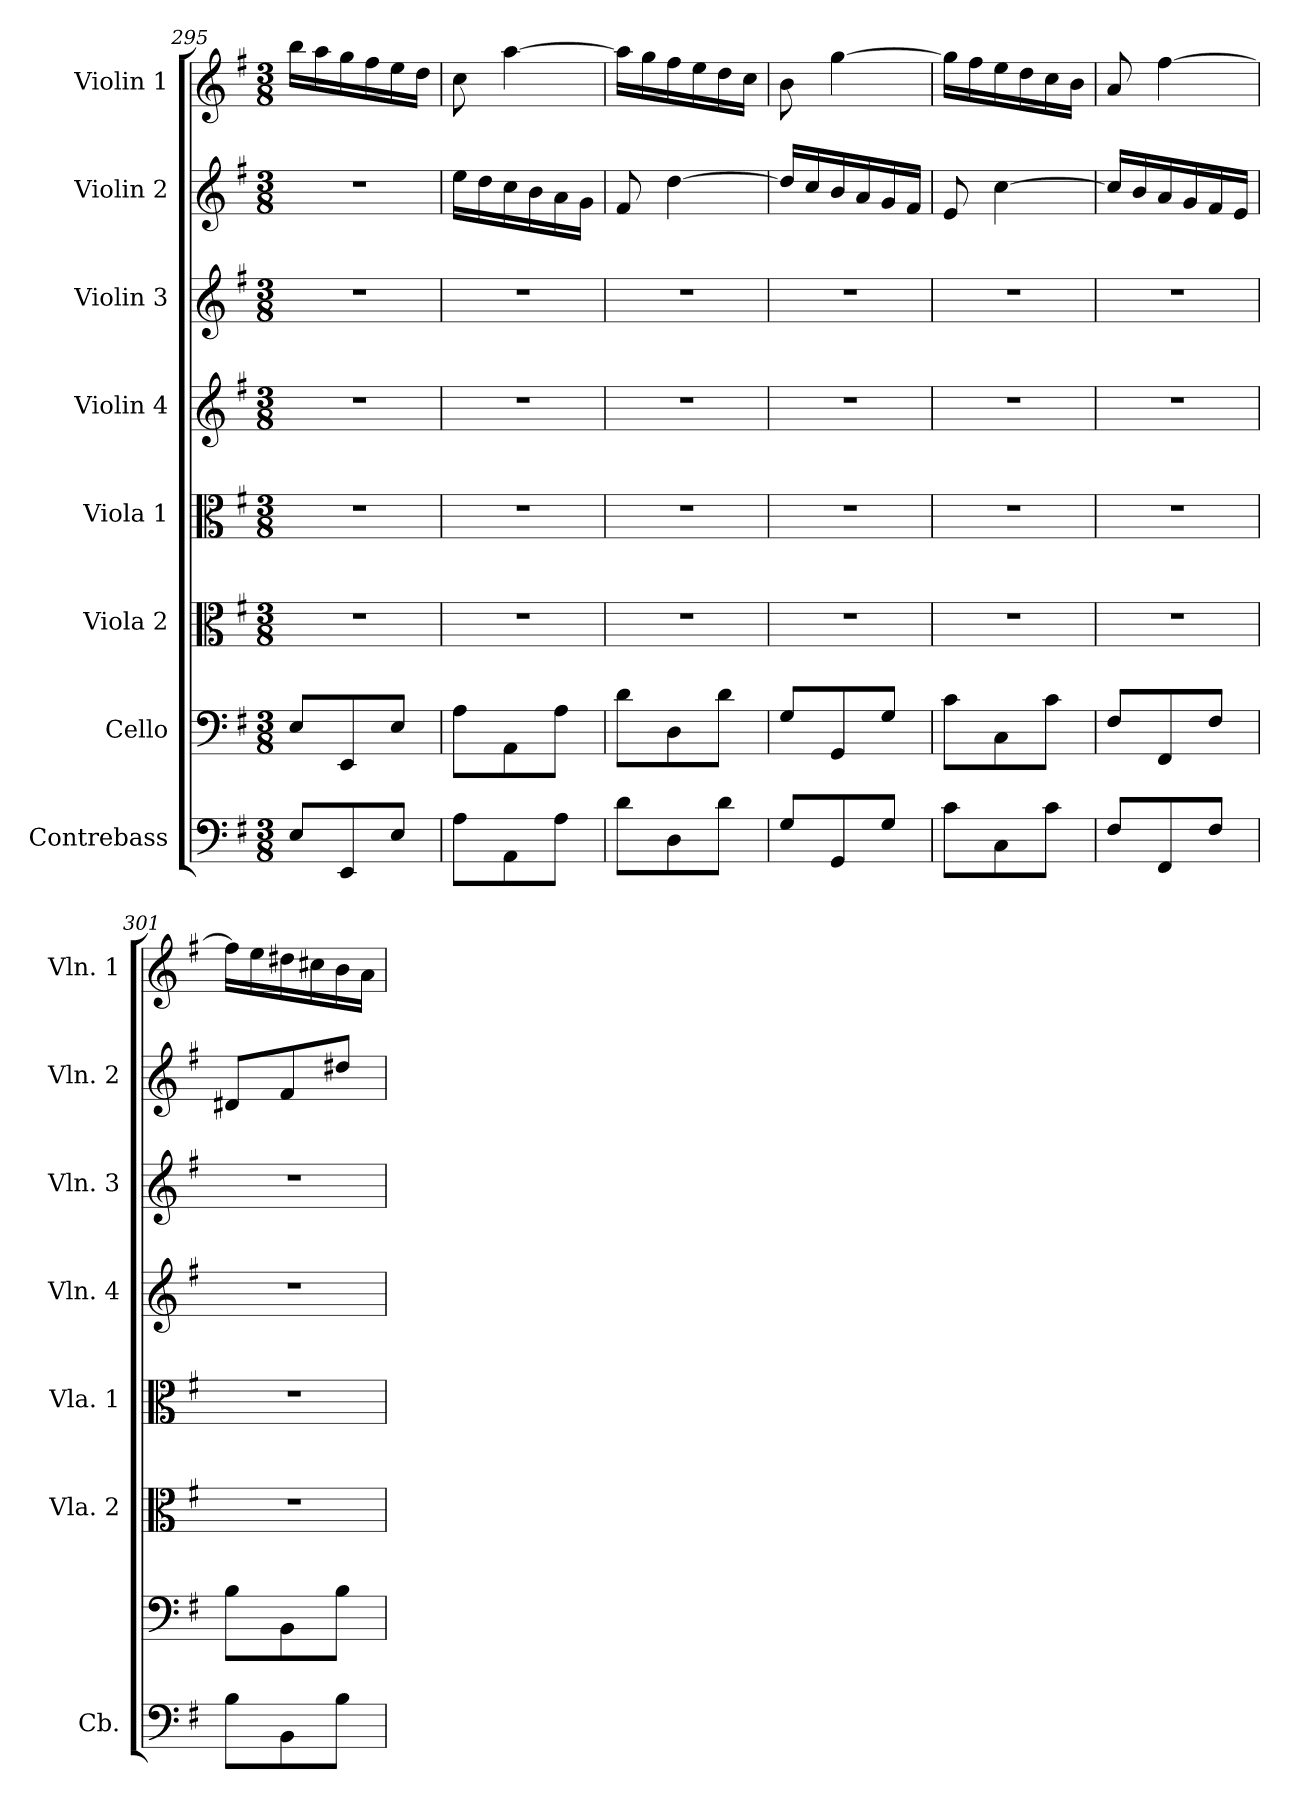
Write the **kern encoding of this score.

**kern	**kern	**kern	**kern	**kern	**kern	**kern	**kern
*part8	*part7	*part6	*part5	*part4	*part3	*part2	*part1
*staff8	*staff7	*staff6	*staff5	*staff4	*staff3	*staff2	*staff1
*I"Contrebass	*I"Cello	*I"Viola 2	*I"Viola 1	*I"Violin 4	*I"Violin 3	*I"Violin 2	*I"Violin 1
*I'Cb.	*	*I'Vla. 2	*I'Vla. 1	*I'Vln. 4	*I'Vln. 3	*I'Vln. 2	*I'Vln. 1
*clefF4	*clefF4	*clefC3	*clefC3	*clefG2	*clefG2	*clefG2	*clefG2
*ITrd7c12	*	*	*	*	*	*	*
*k[f#]	*k[f#]	*k[f#]	*k[f#]	*k[f#]	*k[f#]	*k[f#]	*k[f#]
*M3/8	*M3/8	*M3/8	*M3/8	*M3/8	*M3/8	*M3/8	*M3/8
=295	=295	=295	=295	=295	=295	=295	=295
8EE/L	8E/L	4.r	4.r	4.r	4.r	4.r	16bb\LL
.	.	.	.	.	.	.	16aa\
8EEE/	8EE/	.	.	.	.	.	16gg\
.	.	.	.	.	.	.	16ff#\
8EE/J	8E/J	.	.	.	.	.	16ee\
.	.	.	.	.	.	.	16dd\JJ
=296	=296	=296	=296	=296	=296	=296	=296
8AA\L	8A\L	4.r	4.r	4.r	4.r	16ee\LL	8cc\
.	.	.	.	.	.	16dd\	.
8AAA\	8AA\	.	.	.	.	16cc\	[4aa\
.	.	.	.	.	.	16b\	.
8AA\J	8A\J	.	.	.	.	16a\	.
.	.	.	.	.	.	16g\JJ	.
!!LO:PB:g=z
=297	=297	=297	=297	=297	=297	=297	=297
8D\L	8d\L	4.r	4.r	4.r	4.r	8f#/	16aa\LL]
.	.	.	.	.	.	.	16gg\
8DD\	8D\	.	.	.	.	[4dd\	16ff#\
.	.	.	.	.	.	.	16ee\
8D\J	8d\J	.	.	.	.	.	16dd\
.	.	.	.	.	.	.	16cc\JJ
=298	=298	=298	=298	=298	=298	=298	=298
8GG/L	8G/L	4.r	4.r	4.r	4.r	16dd/LL]	8b\
.	.	.	.	.	.	16cc/	.
8GGG/	8GG/	.	.	.	.	16b/	[4gg\
.	.	.	.	.	.	16a/	.
8GG/J	8G/J	.	.	.	.	16g/	.
.	.	.	.	.	.	16f#/JJ	.
=299	=299	=299	=299	=299	=299	=299	=299
8C\L	8c\L	4.r	4.r	4.r	4.r	8e/	16gg\LL]
.	.	.	.	.	.	.	16ff#\
8CC\	8C\	.	.	.	.	[4cc\	16ee\
.	.	.	.	.	.	.	16dd\
8C\J	8c\J	.	.	.	.	.	16cc\
.	.	.	.	.	.	.	16b\JJ
=300	=300	=300	=300	=300	=300	=300	=300
8FF#/L	8F#/L	4.r	4.r	4.r	4.r	16cc/LL]	8a/
.	.	.	.	.	.	16b/	.
8FFF#/	8FF#/	.	.	.	.	16a/	[4ff#\
.	.	.	.	.	.	16g/	.
8FF#/J	8F#/J	.	.	.	.	16f#/	.
.	.	.	.	.	.	16e/JJ	.
=301	=301	=301	=301	=301	=301	=301	=301
8BB\L	8B\L	4.r	4.r	4.r	4.r	8d#X/L	16ff#\LL]
.	.	.	.	.	.	.	16ee\
8BBB\	8BB\	.	.	.	.	8f#/	16dd#X\
.	.	.	.	.	.	.	16cc#X\
8BB\J	8B\J	.	.	.	.	8dd#X/J	16b\
.	.	.	.	.	.	.	16a\JJ
=	=	=	=	=	=	=	=
*-	*-	*-	*-	*-	*-	*-	*-
